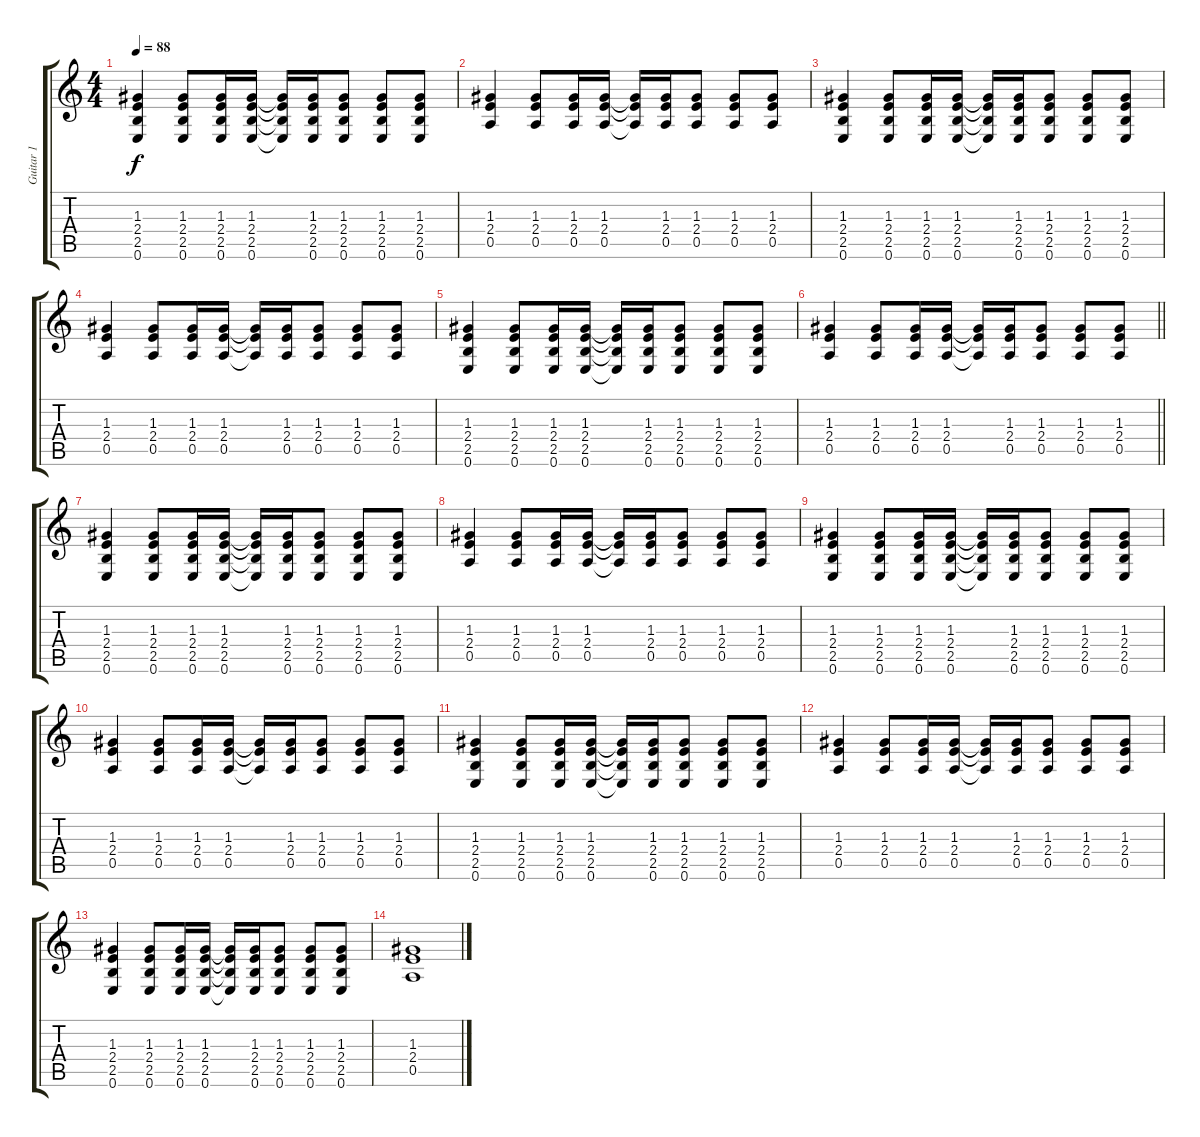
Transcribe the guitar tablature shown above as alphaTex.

\track ("Guitar 1" "Guitar 1") {instrument acousticguitarsteel}
\staff {score tabs}
\tuning (E4 B3 G3 D3 A2 E2) {hide}
\ts (4 4)
\tempo 88
\clef g2
\ks c
(1.3 2.4 2.5 0.6).4{dy f} (1.3 2.4 2.5 0.6).8 (1.3 2.4 2.5 0.6).16 (1.3 2.4 2.5 0.6).16 (1.3{t} 2.4{t} 2.5{t} 0.6{t}).16 (1.3 2.4 2.5 0.6).16 (1.3 2.4 2.5 0.6).8 (1.3 2.4 2.5 0.6).8 (1.3 2.4 2.5 0.6).8 |
(1.3 2.4 0.5).4 (1.3 2.4 0.5).8 (1.3 2.4 0.5).16 (1.3 2.4 0.5).16 (1.3{t} 2.4{t} 0.5{t}).16 (1.3 2.4 0.5).16 (1.3 2.4 0.5).8 (1.3 2.4 0.5).8 (1.3 2.4 0.5).8 |
(1.3 2.4 2.5 0.6).4 (1.3 2.4 2.5 0.6).8 (1.3 2.4 2.5 0.6).16 (1.3 2.4 2.5 0.6).16 (1.3{t} 2.4{t} 2.5{t} 0.6{t}).16 (1.3 2.4 2.5 0.6).16 (1.3 2.4 2.5 0.6).8 (1.3 2.4 2.5 0.6).8 (1.3 2.4 2.5 0.6).8 |
(1.3 2.4 0.5).4 (1.3 2.4 0.5).8 (1.3 2.4 0.5).16 (1.3 2.4 0.5).16 (1.3{t} 2.4{t} 0.5{t}).16 (1.3 2.4 0.5).16 (1.3 2.4 0.5).8 (1.3 2.4 0.5).8 (1.3 2.4 0.5).8 |
(1.3 2.4 2.5 0.6).4 (1.3 2.4 2.5 0.6).8 (1.3 2.4 2.5 0.6).16 (1.3 2.4 2.5 0.6).16 (1.3{t} 2.4{t} 2.5{t} 0.6{t}).16 (1.3 2.4 2.5 0.6).16 (1.3 2.4 2.5 0.6).8 (1.3 2.4 2.5 0.6).8 (1.3 2.4 2.5 0.6).8 |
\barLineRight lightlight
(1.3 2.4 0.5).4 (1.3 2.4 0.5).8 (1.3 2.4 0.5).16 (1.3 2.4 0.5).16 (1.3{t} 2.4{t} 0.5{t}).16 (1.3 2.4 0.5).16 (1.3 2.4 0.5).8 (1.3 2.4 0.5).8 (1.3 2.4 0.5).8 |
(1.3 2.4 2.5 0.6).4 (1.3 2.4 2.5 0.6).8 (1.3 2.4 2.5 0.6).16 (1.3 2.4 2.5 0.6).16 (1.3{t} 2.4{t} 2.5{t} 0.6{t}).16 (1.3 2.4 2.5 0.6).16 (1.3 2.4 2.5 0.6).8 (1.3 2.4 2.5 0.6).8 (1.3 2.4 2.5 0.6).8 |
(1.3 2.4 0.5).4 (1.3 2.4 0.5).8 (1.3 2.4 0.5).16 (1.3 2.4 0.5).16 (1.3{t} 2.4{t} 0.5{t}).16 (1.3 2.4 0.5).16 (1.3 2.4 0.5).8 (1.3 2.4 0.5).8 (1.3 2.4 0.5).8 |
(1.3 2.4 2.5 0.6).4 (1.3 2.4 2.5 0.6).8 (1.3 2.4 2.5 0.6).16 (1.3 2.4 2.5 0.6).16 (1.3{t} 2.4{t} 2.5{t} 0.6{t}).16 (1.3 2.4 2.5 0.6).16 (1.3 2.4 2.5 0.6).8 (1.3 2.4 2.5 0.6).8 (1.3 2.4 2.5 0.6).8 |
(1.3 2.4 0.5).4 (1.3 2.4 0.5).8 (1.3 2.4 0.5).16 (1.3 2.4 0.5).16 (1.3{t} 2.4{t} 0.5{t}).16 (1.3 2.4 0.5).16 (1.3 2.4 0.5).8 (1.3 2.4 0.5).8 (1.3 2.4 0.5).8 |
(1.3 2.4 2.5 0.6).4 (1.3 2.4 2.5 0.6).8 (1.3 2.4 2.5 0.6).16 (1.3 2.4 2.5 0.6).16 (1.3{t} 2.4{t} 2.5{t} 0.6{t}).16 (1.3 2.4 2.5 0.6).16 (1.3 2.4 2.5 0.6).8 (1.3 2.4 2.5 0.6).8 (1.3 2.4 2.5 0.6).8 |
(1.3 2.4 0.5).4 (1.3 2.4 0.5).8 (1.3 2.4 0.5).16 (1.3 2.4 0.5).16 (1.3{t} 2.4{t} 0.5{t}).16 (1.3 2.4 0.5).16 (1.3 2.4 0.5).8 (1.3 2.4 0.5).8 (1.3 2.4 0.5).8 |
(1.3 2.4 2.5 0.6).4 (1.3 2.4 2.5 0.6).8 (1.3 2.4 2.5 0.6).16 (1.3 2.4 2.5 0.6).16 (1.3{t} 2.4{t} 2.5{t} 0.6{t}).16 (1.3 2.4 2.5 0.6).16 (1.3 2.4 2.5 0.6).8 (1.3 2.4 2.5 0.6).8 (1.3 2.4 2.5 0.6).8 |
(1.3 2.4 0.5).1
